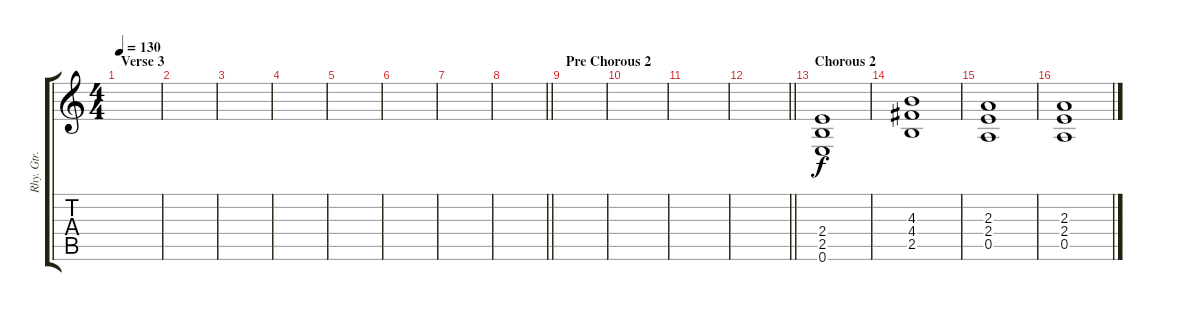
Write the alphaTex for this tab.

\track ("Rhy. Gtr. 3" "Rhy. Gtr. ") {instrument overdrivenguitar}
\staff {score tabs}
\tuning (E4 B3 G3 D3 A2 E2) {hide}
\ts (4 4)
\section ("" "Verse 3")
\tempo 130
\clef g2
\ks c
|
|
|
|
|
|
|
\barLineRight lightlight
|
\section ("" "Pre Chorous 2")
|
|
|
\barLineRight lightlight
|
\section ("" "Chorous 2")
(2.4 2.5 0.6).1 |
(4.3 4.4 2.5).1 |
(2.3 2.4 0.5).1 |
(2.3 2.4 0.5).1
